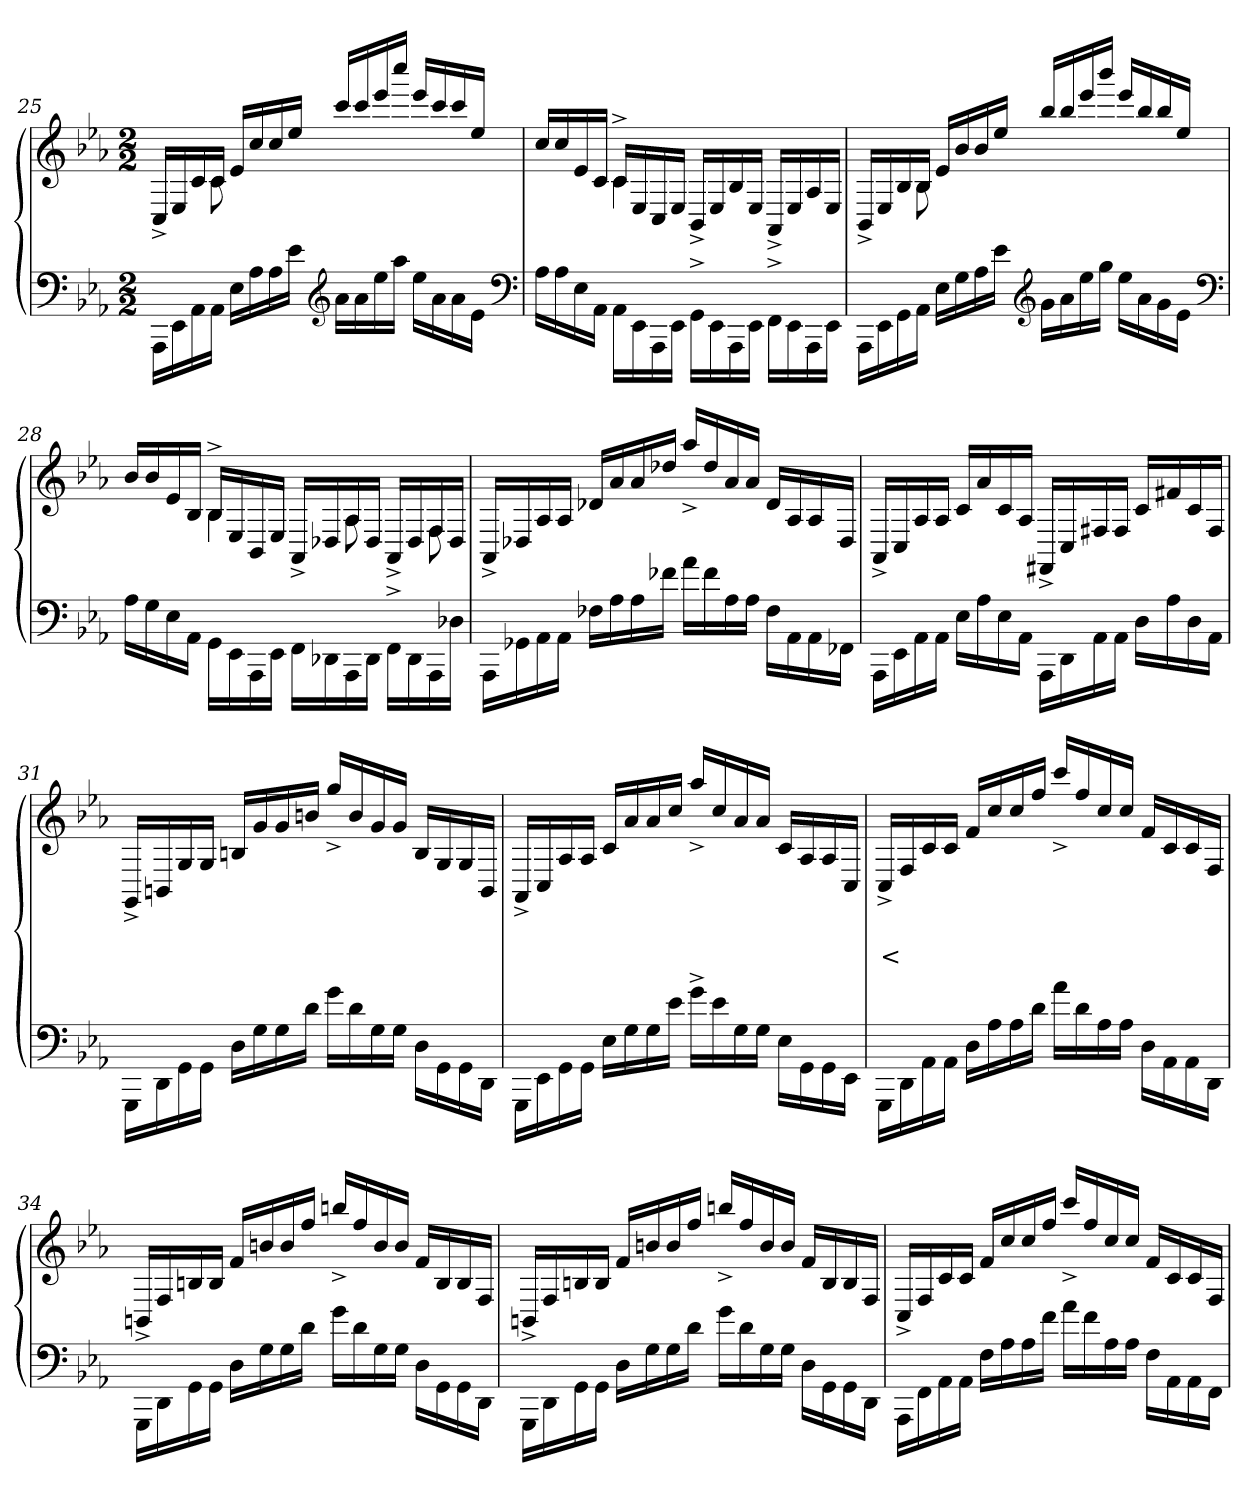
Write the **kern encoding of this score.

**kern	**kern	**text	**text
*part2	*part1	*part1	*part1
*staff2	*staff1	*staff1	*staff1
*clefF4	*clefG2	*	*
*k[b-e-a-]	*k[b-e-a-]	*	*
*M2/2	*M2/2	*	*
=25	=25	=25	=25
*	*^	*	*
16AAA-\LL	16C^>/LL	8.ryy	.	.
16EE-	16E-	.	.	.
16AA-	16c	.	.	.
16AA-JJ	16cJJ	8c\	.	.
16E-\LL	16e-/LL	.	.	.
16A-	16cc	2ryy	.	.
16A-	16cc	.	.	.
16e-JJ	16ee-JJ	.	.	.
*clefG2	*	*	*	*
16a-\LL	16ccc/LL	.	.	.
16a-	16ccc	.	.	.
16ee-	16eee-	.	.	.
16aa-JJ	16ccccJJ	.	.	.
16ee-\LL	16eee-/LL	.	.	.
16a-	16ccc	8.ryy	.	.
16a-	16ccc	.	.	.
16e-JJ	16ee-JJ	.	.	.
*clefF4	*	*	*	*
=26	=26	=26	=26	=26
16A-\LL	16cc/LL	4ryy	.	.
16A-	16cc	.	.	.
16E-	16e-	.	.	.
16AA-JJ	16cJJ	.	.	.
16AA-\LL	16c^>/LL	4c	.	.
16EE-	16E-	.	.	.
16AAA-	16C	.	.	.
16EE-JJ	16E-JJ	.	.	.
16GG^>\LL	16BB-^>/LL	2ryy	.	.
16EE-	16E-	.	.	.
16AAA-	16B-	.	.	.
16EE-JJ	16E-JJ	.	.	.
16FF^>\LL	16AA-^>/LL	.	.	.
16EE-	16E-	.	.	.
16AAA-	16A-	.	.	.
16EE-JJ	16E-JJ	.	.	.
=27	=27	=27	=27	=27
16AAA-\LL	16BB-^>/LL	8.ryy	.	.
16EE-	16E-	.	.	.
16GG	16B-	.	.	.
16AA-JJ	16B-JJ	8B-\	.	.
16E-\LL	16e-/LL	.	.	.
16G	16b-	2ryy	.	.
16A-	16b-	.	.	.
16e-JJ	16ee-JJ	.	.	.
*clefG2	*	*	*	*
16g\LL	16bb-/LL	.	.	.
16a-	16bb-	.	.	.
16ee-	16eee-	.	.	.
16ggJJ	16bbb-JJ	.	.	.
16ee-\LL	16eee-/LL	.	.	.
16a-	16bb-	8.ryy	.	.
16g	16bb-	.	.	.
16e-JJ	16ee-JJ	.	.	.
*clefF4	*	*	*	*
=28	=28	=28	=28	=28
16A-\LL	16b-/LL	4ryy	.	.
16G	16b-	.	.	.
16E-	16e-	.	.	.
16AA-JJ	16B-JJ	.	.	.
16GG\LL	16B-^>/LL	4B-\	.	.
16EE-	16E-	.	.	.
16AAA-	16BB-	.	.	.
16EE-JJ	16E-JJ	.	.	.
16FF\LL	16AA-^>/LL	8ryy	.	.
16DD-X	16D-X	.	.	.
16AAA-	16A-	8A-\	.	.
16DD-JJ	16D-JJ	.	.	.
16FF^>\LL	16AA-^>/LL	8ryy	.	.
16DD-	16D-	.	.	.
16AAA-	16F	8F\	.	.
16D-JJ	16D-JJ	.	.	.
*	*v	*v	*	*
=29	=29	=29	=29
16AAA-\LL	16AA-^>/LL	.	.
16GG-X	16D-X	.	.
16AA-	16A-	.	.
16AA-JJ	16A-JJ	.	.
16F-X\LL	16d-/LL	.	.
16A-	16a-	.	.
16A-	16a-	.	.
16f-JJ	16dd-JJ	.	.
16a-LL	16aa-^>/LL	.	.
16f-	16dd-	.	.
16A-	16a-	.	.
16A-JJ	16a-JJ	.	.
16F-\LL	16d-/LL	.	.
16AA-	16A-	.	.
16AA-	16A-	.	.
16FF-JJ	16D-JJ	.	.
=30	=30	=30	=30
16AAA-\LL	16AA-^>LL	.	.
16EE-	16C	.	.
16AA-	16A-	.	.
16AA-JJ	16A-JJ	.	.
16E-\LL	16c/LL	.	.
16A-	16a-/	.	.
16E-	16c/	.	.
16AA-JJ	16A-/JJ	.	.
16AAA-\LL	16FF#X^>LL	.	.
16DD	16C	.	.
16AA-	16F#	.	.
16AA-JJ	16F#JJ	.	.
16D\LL	16c/LL	.	.
16A-	16f#/	.	.
16D	16c/	.	.
16AA-JJ	16F#/JJ	.	.
=31	=31	=31	=31
16GGG\LL	16GG^>LL	.	.
16DD	16BBn	.	.
16GG	16G	.	.
16GGJJ	16GJJ	.	.
16D\LL	16Bn/LL	.	.
16G	16g/	.	.
16G	16g/	.	.
16dJJ	16bn/JJ	.	.
16g\LL	16gg^>/LL	.	.
16d	16b/	.	.
16G	16g/	.	.
16GJJ	16g/JJ	.	.
16D\LL	16B/LL	.	.
16GG	16G/	.	.
16GG	16G	.	.
16DDJJ	16BB/JJ	.	.
=32	=32	=32	=32
16GGG\LL	16AA-^>/LL	.	.
16EE-	16C	.	.
16GG	16A-	.	.
16GGJJ	16A-JJ	.	.
16E-\LL	16c/LL	.	.
16G	16a-	.	.
16G	16a-	.	.
16e-JJ	16ccJJ	.	.
16g^>\LL	16aa-^>/LL	.	.
16e-	16cc	.	.
16G	16a-	.	.
16GJJ	16a-JJ	.	.
16E-\LL	16c/LL	.	.
16GG	16A-	.	.
16GG	16A-	.	.
16EE-JJ	16CJJ	.	.
=33	=33	=33	=33
16GGG\LL	16C^>/LL	.	<
16DD	16F	.	.
16AA-	16c	.	.
16AA-JJ	16cJJ	.	.
16D\LL	16f/LL	.	.
16A-	16cc	.	.
16A-	16cc	.	.
16dJJ	16ffJJ	.	.
16a-\LL	16ccc^>/LL	.	.
16d	16ff	.	.
16A-	16cc	.	.
16A-JJ	16ccJJ	.	.
16D\LL	16f/LL	.	.
16AA-	16c	.	.
16AA-	16c	.	.
16DDJJ	16FJJ	.	.
=34	=34	=34	=34
16GGG\LL	16BBn^>/LL	.	.
16DD	16F	.	.
16GG	16Bn	.	.
16GGJJ	16BJJ	.	.
16D\LL	16f/LL	.	.
16G	16bn	.	.
16G	16b	.	.
16dJJ	16ffJJ	.	.
16g\LL	16bbn^>/LL	.	.
16d	16ff	.	.
16G	16b	.	.
16GJJ	16bJJ	.	.
16D\LL	16f/LL	.	.
16GG	16B	.	.
16GG	16B	.	.
16DDJJ	16FJJ	.	.
=35	=35	=35	=35
16GGG\LL	16BBn^>/LL	.	.
16DD	16F	.	.
16GG	16Bn	.	.
16GGJJ	16BJJ	.	.
16D\LL	16f/LL	.	.
16G	16bn	.	.
16G	16b	.	.
16dJJ	16ffJJ	.	.
16g\LL	16bbn^>/LL	.	.
16d	16ff	.	.
16G	16b	.	.
16GJJ	16bJJ	.	.
16D\LL	16f/LL	.	.
16GG	16B	.	.
16GG	16B	.	.
16DDJJ	16FJJ	.	.
=36	=36	=36	=36
16AAA-\LL	16C^>/LL	.	.
16FF	16F	.	.
16AA-	16c	.	.
16AA-JJ	16cJJ	.	.
16F\LL	16f/LL	.	.
16A-	16cc	.	.
16A-	16cc	.	.
16fJJ	16ffJJ	.	.
16a-\LL	16ccc^>/LL	.	.
16f	16ff	.	.
16A-	16cc	.	.
16A-JJ	16ccJJ	.	.
16F\LL	16f/LL	.	.
16AA-	16c	.	.
16AA-	16c	.	.
16FFJJ	16FJJ	.	.
=	=	=	=
*-	*-	*-	*-
